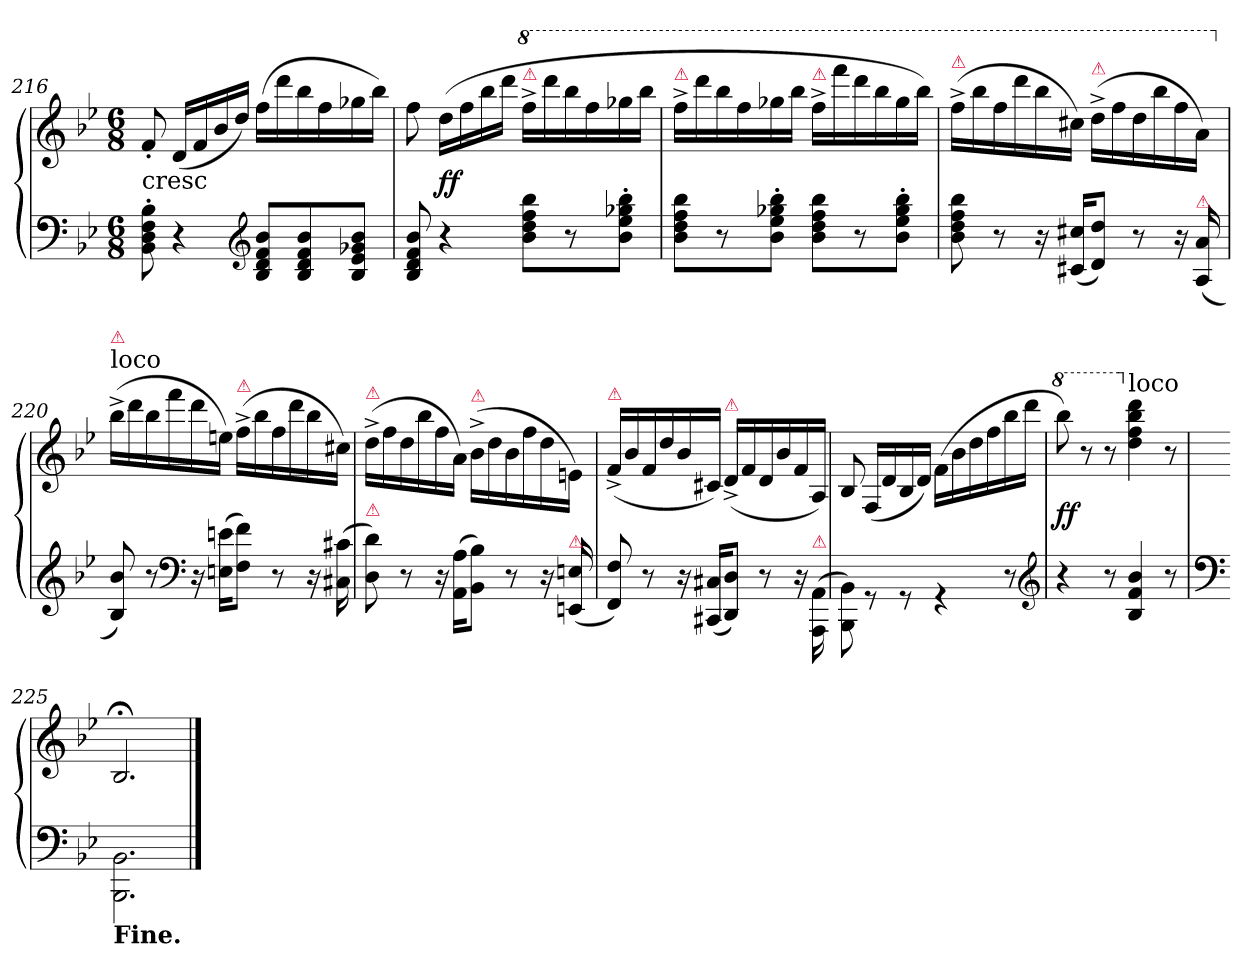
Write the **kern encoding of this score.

**kern	**kern	**dynam
*part1	*part1	*part1
*staff2	*staff1	*staff1/2
*clefF4	*clefG2	*
*k[b-e-]	*k[b-e-]	*
*M6/8	*M6/8	*
=216	=216	=216
!	!LO:TX:c:t=cresc	!
8BB-'> 8D'> 8F'> 8B-'>	8f'<	.
4r	(<16dLL	.
.	16f	.
.	16b-	.
.	16ddJJ)	.
*clefG2	*	*
8B- 8d 8f 8b-L	(>16ffLL	.
.	16ddd	.
8B- 8d 8f 8b-	16bb-	.
.	16ff	.
8B- 8e- 8g-X 8b-J	16gg-X	.
.	16bb-JJ)	.
=217	=217	=217
8B- 8d 8f 8b-	8ff	.
4r	(>16ddLL	ff
.	16ff	.
.	16bb-	.
.	16dddJJ	.
*	*8va	*
!	!LO:TX:a:color=crimson:t=⚠	!
8b- 8dd 8ff 8bb-L	16fff^<LL	.
.	16dddd	.
8r	16bbb-	.
.	16fff	.
8b-' 8ee-' 8gg-X' 8bb-'J	16ggg-X	.
.	16bbb-JJ	.
=218	=218	=218
!	!LO:TX:a:color=crimson:t=⚠	!
8b- 8dd 8ff 8bb-L	16fff^<LL	.
.	16dddd	.
8r	16bbb-	.
.	16fff	.
8b-' 8ee-' 8gg-X' 8bb-'J	16ggg-X	.
.	16bbb-JJ	.
!	!LO:TX:a:color=crimson:t=⚠	!
8b- 8dd 8ff 8bb-L	16fff^<LL	.
.	16ffff	.
8r	16dddd	.
.	16bbb-	.
8b-' 8ee-' 8gg-' 8bb-'J	16ggg-	.
.	16bbb-JJ)	.
=219	=219	=219
!	!LO:TX:a:color=crimson:t=⚠	!
8b- 8dd 8ff 8bb-	(>16fff^<LL	.
.	16bbb-	.
8r	16fff	.
.	16dddd	.
16r	16bbb-	.
(<16c#X 16cc#XKL	16ccc#XJJ)	.
!	!LO:TX:a:color=crimson:t=⚠	!
8d 8ddJ)	(>16ddd^<LL	.
.	16fff	.
8r	16ddd	.
.	16bbb-	.
16r	16fff	.
!LO:TX:a:color=crimson:t=⚠	!	!
(<16A 16a	16aaJJ)	.
=220	=220	=220
*	*X8va	*
!	!LO:TX:a:t=loco	!
!	!LO:TX:a:color=crimson:t=⚠	!
8B- 8b-)	(>16bb-^<LL	.
.	16ddd	.
8r	16bb-	.
.	16fff	.
*clefF4	*	*
16r	16ddd	.
(>16En 16enKL	16eenJJ)	.
!	!LO:TX:a:color=crimson:t=⚠	!
8F 8fJ)	(>16ff^<LL	.
.	16bb-	.
8r	16ff	.
.	16ddd	.
16r	16bb-	.
(>16C#X 16c#X	16cc#XJJ)	.
=221	=221	=221
!	!LO:TX:a:color=crimson:t=⚠	!
!LO:TX:a:color=crimson:t=⚠	!	!
8D 8d)	(>16dd^<LL	.
.	16ff	.
8r	16dd	.
.	16bb-	.
16r	16ff	.
(>16AA 16AKL	16aJJ)	.
!	!LO:TX:a:color=crimson:t=⚠	!
8BB- 8B-J)	(>16b-^<LL	.
.	16dd	.
8r	16b-	.
.	16ff	.
16r	16dd	.
!LO:TX:a:color=crimson:t=⚠	!	!
(<16EEn 16En	16enJJ)	.
=222	=222	=222
!	!LO:TX:a:color=crimson:t=⚠	!
8FF 8F)	(<16f^<LL	.
.	16b-	.
8r	16f	.
.	16dd	.
16r	16b-	.
(<16CC#X 16C#XKL	16c#XJJ)	.
!	!LO:TX:a:color=crimson:t=⚠	!
8DD 8DJ)	(<16d^<LL	.
.	16f	.
8r	16d	.
.	16b-	.
16r	16f	.
!LO:TX:a:color=crimson:t=⚠	!	!
(>16AAA\ 16AA\	16A/JJ)	.
=223	=223	=223
8BBB-\ 8BB-\)	8B-/	.
8rGG	(<16F/LL	.
.	16d/	.
8rGG	16B-/	.
.	16dJJ)	.
4rGG	(>16fLL	.
.	16b-	.
.	16dd	.
.	16ff	.
8r	16bb-	.
.	16dddJJ	.
*clefG2	*	*
=224	=224	=224
*	*8va	*
4r	8bbb-)	ff
.	8r	.
8r	8r	.
*	*X8va	*
!	!LO:TX:a:t=loco	!
4B- 4f 4b-	4dd 4ff 4bb- 4ddd	.
8r	8r	.
=225	=225	=225
*clefF4	*	*
!LO:TX:b:B:t=Fine.	!	!
2.BBB-\ 2.BB-\	2.B-;</	.
==	==	==
*-	*-	*-
